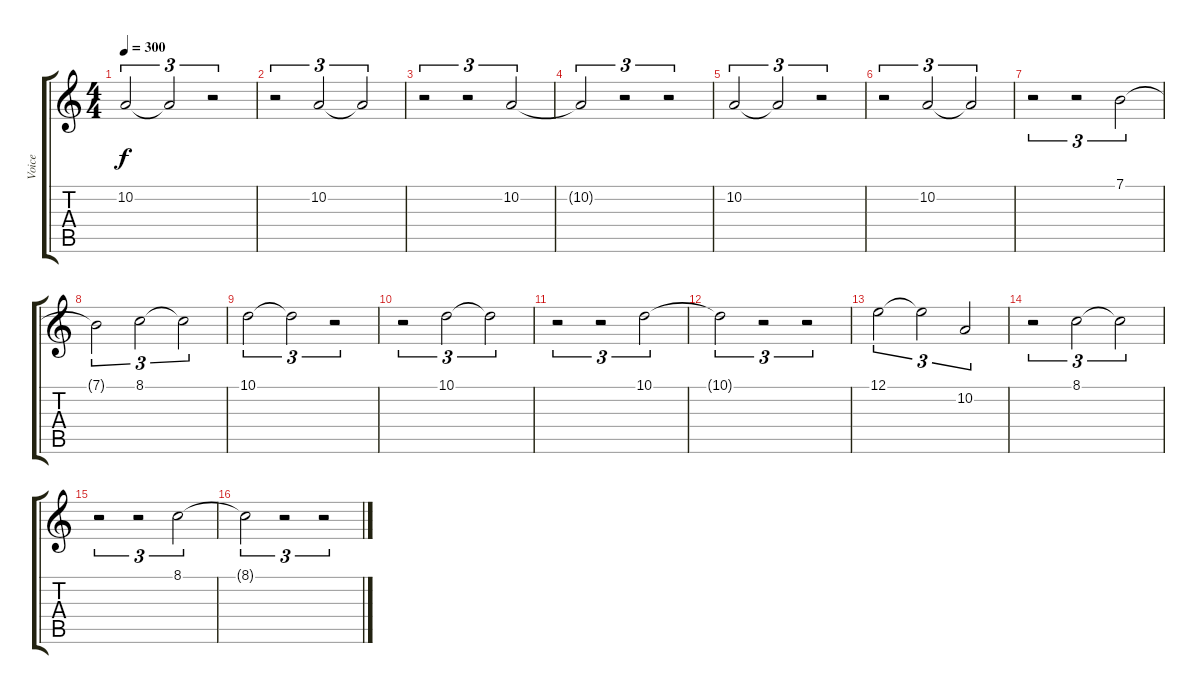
\track ("Voice" "Voice") {instrument choiraahs}
\staff {score tabs}
\tuning (E4 B3 G3 D3 A2 E2) {hide}
\ts (4 4)
\tempo 300
\clef g2
\ks c
10.2.2{tu (3 2) dy f} 10.2{t}.2{tu (3 2)} r.2{tu (3 2)} |
r.2{tu (3 2)} 10.2.2{tu (3 2)} 10.2{t}.2{tu (3 2)} |
r.2{tu (3 2)} r.2{tu (3 2)} 10.2.2{tu (3 2)} |
10.2{t}.2{tu (3 2)} r.2{tu (3 2)} r.2{tu (3 2)} |
10.2.2{tu (3 2)} 10.2{t}.2{tu (3 2)} r.2{tu (3 2)} |
r.2{tu (3 2)} 10.2.2{tu (3 2)} 10.2{t}.2{tu (3 2)} |
r.2{tu (3 2)} r.2{tu (3 2)} 7.1.2{tu (3 2)} |
7.1{t}.2{tu (3 2)} 8.1.2{tu (3 2)} 8.1{t}.2{tu (3 2)} |
10.1.2{tu (3 2)} 10.1{t}.2{tu (3 2)} r.2{tu (3 2)} |
r.2{tu (3 2)} 10.1.2{tu (3 2)} 10.1{t}.2{tu (3 2)} |
r.2{tu (3 2)} r.2{tu (3 2)} 10.1.2{tu (3 2)} |
10.1{t}.2{tu (3 2)} r.2{tu (3 2)} r.2{tu (3 2)} |
12.1.2{tu (3 2)} 12.1{t}.2{tu (3 2)} 10.2.2{tu (3 2)} |
r.2{tu (3 2)} 8.1.2{tu (3 2)} 8.1{t}.2{tu (3 2)} |
r.2{tu (3 2)} r.2{tu (3 2)} 8.1.2{tu (3 2)} |
8.1{t}.2{tu (3 2)} r.2{tu (3 2)} r.2{tu (3 2)}
